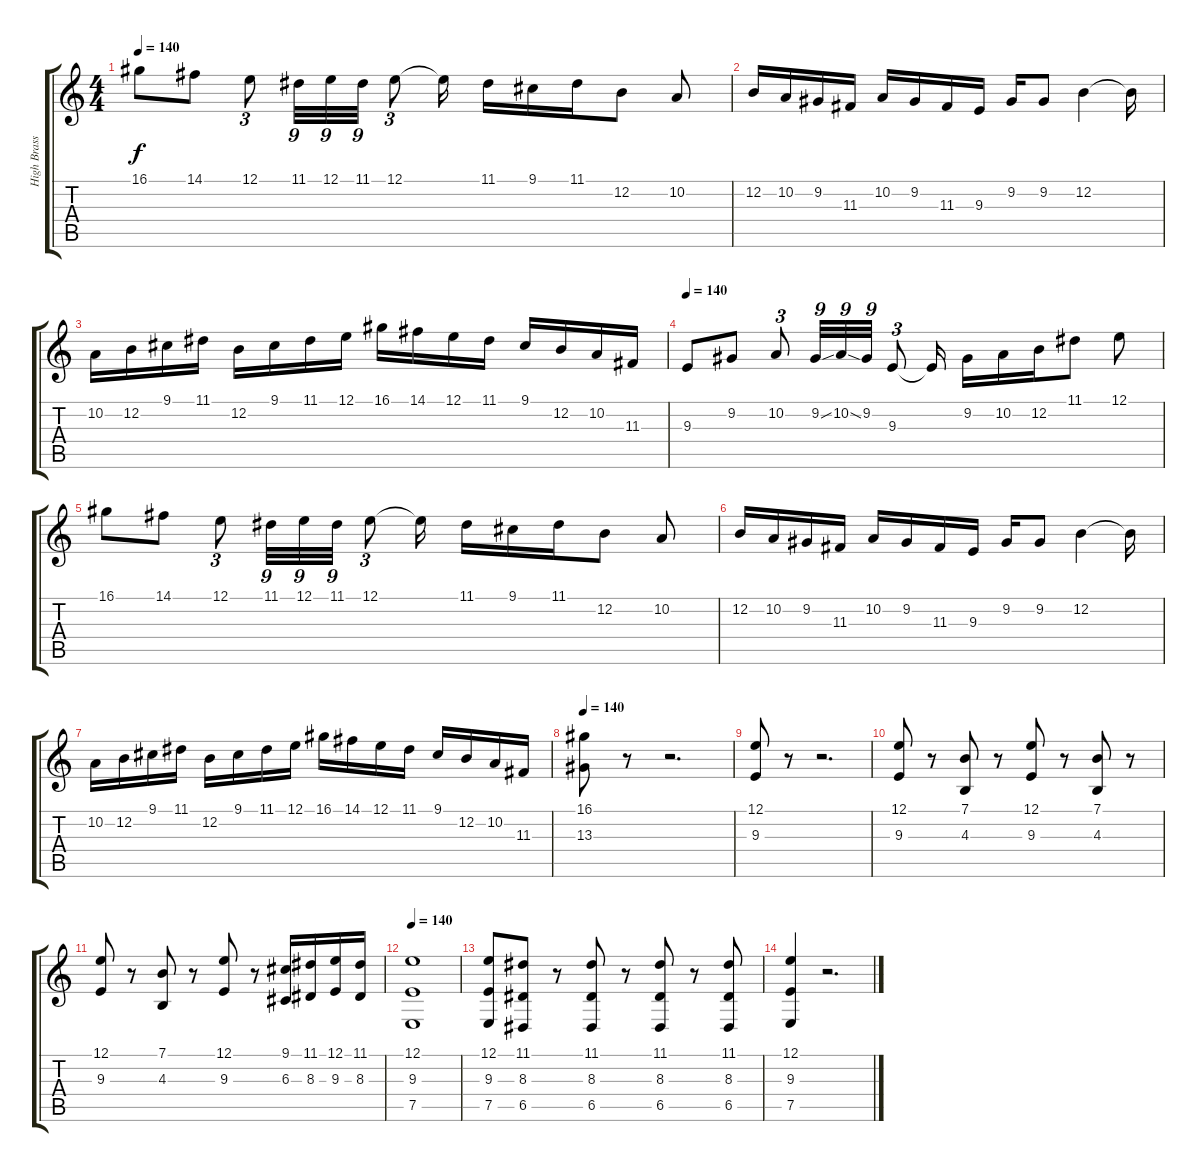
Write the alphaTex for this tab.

\track ("High Brass" "High Brass") {instrument brasssection}
\staff {score tabs}
\tuning (E4 B3 G3 D3 A2 E2) {hide}
\ts (4 4)
\tempo 140
\clef g2
\ks c
16.1.8{dy f} 14.1.8 12.1.8{tu (3 2)} 11.1.32{tu (9 8)} 12.1.32{tu (9 8)} 11.1.32{tu (9 8)} 12.1.8{tu (3 2)} 12.1{t}.16 11.1.16 9.1.16 11.1.16 12.2.8 10.2.8 |
12.2.16 10.2.16 9.2.16 11.3.16 10.2.16 9.2.16 11.3.16 9.3.16 9.2.16 9.2.8 12.2.4 12.2{t}.16 |
10.2.16 12.2.16 9.1.16 11.1.16 12.2.16 9.1.16 11.1.16 12.1.16 16.1.16 14.1.16 12.1.16 11.1.16 9.1.16 12.2.16 10.2.16 11.3.16 |
\tempo 140
9.3.8 9.2.8 10.2.8{tu (3 2)} 9.2{ss}.32{tu (9 8)} 10.2{ss}.32{tu (9 8)} 9.2.32{tu (9 8)} 9.3.8{tu (3 2)} 9.3{t}.16 9.2.16 10.2.16 12.2.16 11.1.8 12.1.8 |
16.1.8 14.1.8 12.1.8{tu (3 2)} 11.1.32{tu (9 8)} 12.1.32{tu (9 8)} 11.1.32{tu (9 8)} 12.1.8{tu (3 2)} 12.1{t}.16 11.1.16 9.1.16 11.1.16 12.2.8 10.2.8 |
12.2.16 10.2.16 9.2.16 11.3.16 10.2.16 9.2.16 11.3.16 9.3.16 9.2.16 9.2.8 12.2.4 12.2{t}.16 |
10.2.16 12.2.16 9.1.16 11.1.16 12.2.16 9.1.16 11.1.16 12.1.16 16.1.16 14.1.16 12.1.16 11.1.16 9.1.16 12.2.16 10.2.16 11.3.16 |
\tempo 140
(16.1 13.3).8 r.8 r.2{d} |
(12.1 9.3).8 r.8 r.2{d} |
(12.1 9.3).8 r.8 (7.1 4.3).8 r.8 (12.1 9.3).8 r.8 (7.1 4.3).8 r.8 |
(12.1 9.3).8 r.8 (7.1 4.3).8 r.8 (12.1 9.3).8 r.8 (9.1 6.3).16 (11.1 8.3).16 (12.1 9.3).16 (11.1 8.3).16 |
\tempo 140
(12.1 9.3 7.5).1 |
(12.1 9.3 7.5).8 (11.1 8.3 6.5).8 r.8 (11.1 8.3 6.5).8 r.8 (11.1 8.3 6.5).8 r.8 (11.1 8.3 6.5).8 |
(12.1 9.3 7.5).4 r.2{d}
